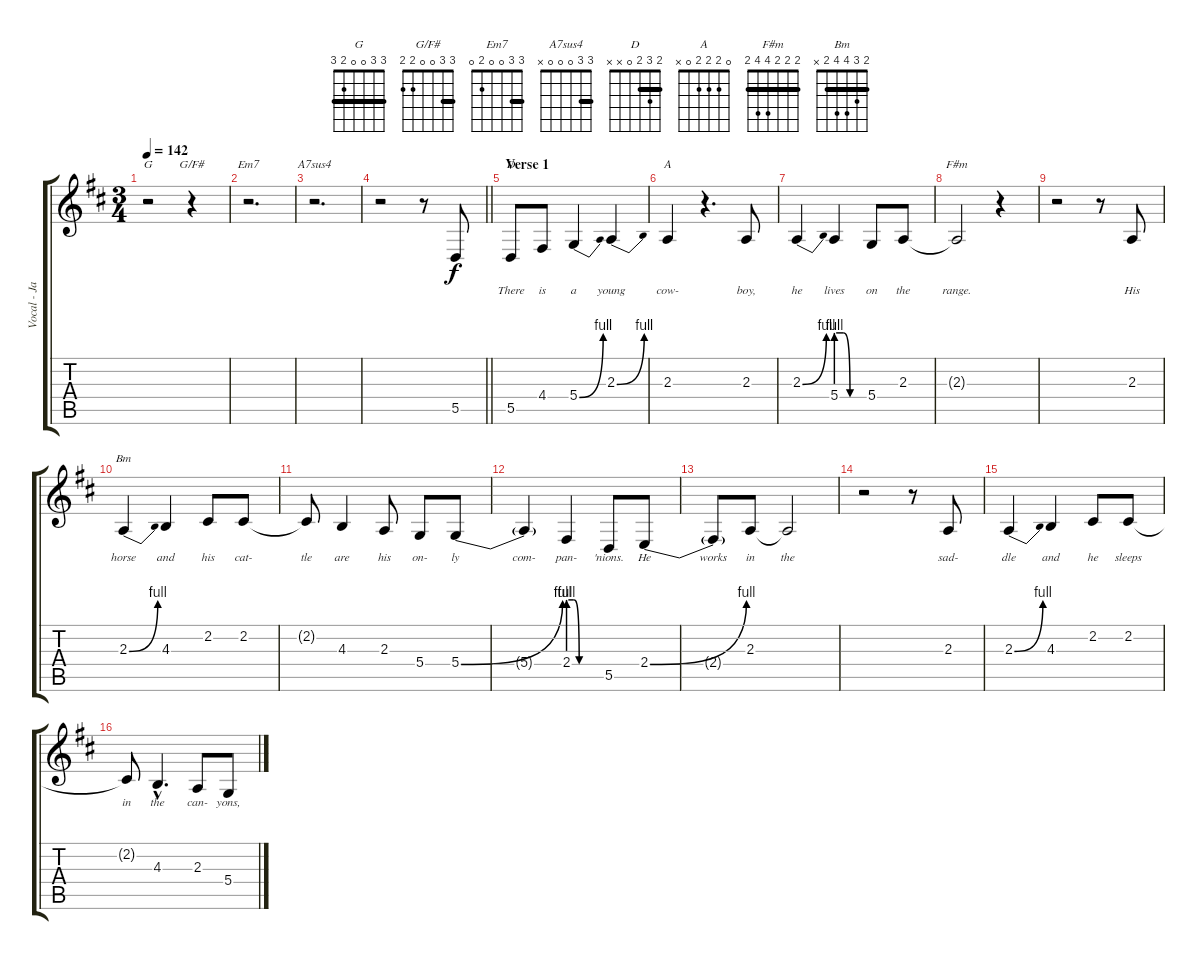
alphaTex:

\track ("Vocal - James Taylor" "Vocal - Ja") {instrument clarinet}
\staff {score tabs}
\tuning (E4 B3 G3 D3 A2 E2) {hide}
\chord ("G" 3 3 0 0 2 3) {barre 3}
\chord ("G/F#" 3 3 0 0 2 2) {barre 3}
\chord ("Em7" 3 3 0 0 2 0) {barre 3}
\chord ("A7sus4" 3 3 0 0 0 x) {barre 3}
\chord ("D" 2 3 2 0 x x) {barre 2}
\chord ("A" 0 2 2 2 0 x)
\chord ("F#m" 2 2 2 4 4 2) {barre 2}
\chord ("Bm" 2 3 4 4 2 x) {barre 2}
\ts (3 4)
\tempo 142
\clef g2
\ks d
r.2{ch "G" dy f instrument clarinet} r.4{ch "G/F#"} |
r.2{d ch "Em7"} |
r.2{d ch "A7sus4"} |
\barLineRight lightlight
r.2 r.8 5.5.8{lyrics (0 "") lyrics (1 "") lyrics (2 "") lyrics (3 "") lyrics (4 "")} |
\section ("" "Verse 1")
5.5.8{ch "D" lyrics (0 "There") lyrics (1 "") lyrics (2 "") lyrics (3 "") lyrics (4 "")} 4.4.8{lyrics (0 "is") lyrics (1 "") lyrics (2 "") lyrics (3 "") lyrics (4 "")} 5.4{be (bend 0 0 60 4)}.4{lyrics (0 "a") lyrics (1 "") lyrics (2 "") lyrics (3 "") lyrics (4 "")} 2.3{be (bend 0 0 60 4)}.4{lyrics (0 "young") lyrics (1 "") lyrics (2 "") lyrics (3 "") lyrics (4 "")} |
2.3.4{ch "A" lyrics (0 "cow-") lyrics (1 "") lyrics (2 "") lyrics (3 "") lyrics (4 "")} r.4{d} 2.3.8{lyrics (0 "boy,") lyrics (1 "") lyrics (2 "") lyrics (3 "") lyrics (4 "")} |
2.3{be (bend 0 0 60 4)}.4{lyrics (0 "he") lyrics (1 "") lyrics (2 "") lyrics (3 "") lyrics (4 "")} 5.4{be (custom 0 4 15 4 30 0 40 0 60 0)}.4{lyrics (0 "lives") lyrics (1 "") lyrics (2 "") lyrics (3 "") lyrics (4 "")} 5.4.8{lyrics (0 "on") lyrics (1 "") lyrics (2 "") lyrics (3 "") lyrics (4 "")} 2.3.8{lyrics (0 "the") lyrics (1 "") lyrics (2 "") lyrics (3 "") lyrics (4 "")} |
2.3{t}.2{ch "F#m" lyrics (0 "range.") lyrics (1 "") lyrics (2 "") lyrics (3 "") lyrics (4 "")} r.4 |
r.2 r.8 2.3.8{lyrics (0 "His") lyrics (1 "") lyrics (2 "") lyrics (3 "") lyrics (4 "")} |
2.3{be (bend 0 0 60 4)}.4{ch "Bm" lyrics (0 "horse") lyrics (1 "") lyrics (2 "") lyrics (3 "") lyrics (4 "")} 4.3.4{lyrics (0 "and") lyrics (1 "") lyrics (2 "") lyrics (3 "") lyrics (4 "")} 2.2.8{lyrics (0 "his") lyrics (1 "") lyrics (2 "") lyrics (3 "") lyrics (4 "")} 2.2.8{lyrics (0 "cat-") lyrics (1 "") lyrics (2 "") lyrics (3 "") lyrics (4 "")} |
2.2{t}.8{lyrics (0 "tle") lyrics (1 "") lyrics (2 "") lyrics (3 "") lyrics (4 "")} 4.3.4{lyrics (0 "are") lyrics (1 "") lyrics (2 "") lyrics (3 "") lyrics (4 "")} 2.3.8{lyrics (0 "his") lyrics (1 "") lyrics (2 "") lyrics (3 "") lyrics (4 "")} 5.4.8{lyrics (0 "on-") lyrics (1 "") lyrics (2 "") lyrics (3 "") lyrics (4 "")} 5.4{be (bend 0 0 60 4)}.8{lyrics (0 "ly") lyrics (1 "") lyrics (2 "") lyrics (3 "") lyrics (4 "")} |
5.4{t}.4{lyrics (0 "com-") lyrics (1 "") lyrics (2 "") lyrics (3 "") lyrics (4 "")} 2.4{be (custom 0 4 10 4 20 0 40 0 60 0)}.4{lyrics (0 "pan-") lyrics (1 "") lyrics (2 "") lyrics (3 "") lyrics (4 "")} 5.5.8{lyrics (0 "'nions.") lyrics (1 "") lyrics (2 "") lyrics (3 "") lyrics (4 "")} 2.4{be (bend 0 0 60 4)}.8{lyrics (0 "He") lyrics (1 "") lyrics (2 "") lyrics (3 "") lyrics (4 "")} |
2.4{t}.8{lyrics (0 "works") lyrics (1 "") lyrics (2 "") lyrics (3 "") lyrics (4 "")} 2.3.8{lyrics (0 "in") lyrics (1 "") lyrics (2 "") lyrics (3 "") lyrics (4 "")} 2.3{t}.2{lyrics (0 "the") lyrics (1 "") lyrics (2 "") lyrics (3 "") lyrics (4 "")} |
r.2 r.8 2.3.8{lyrics (0 "sad-") lyrics (1 "") lyrics (2 "") lyrics (3 "") lyrics (4 "")} |
2.3{be (bend 0 0 60 4)}.4{lyrics (0 "dle") lyrics (1 "") lyrics (2 "") lyrics (3 "") lyrics (4 "")} 4.3.4{lyrics (0 "and") lyrics (1 "") lyrics (2 "") lyrics (3 "") lyrics (4 "")} 2.2.8{lyrics (0 "he") lyrics (1 "") lyrics (2 "") lyrics (3 "") lyrics (4 "")} 2.2.8{lyrics (0 "sleeps") lyrics (1 "") lyrics (2 "") lyrics (3 "") lyrics (4 "")} |
2.2{t}.8{lyrics (0 "in") lyrics (1 "") lyrics (2 "") lyrics (3 "") lyrics (4 "")} 4.3{hac}.4{d lyrics (0 "the") lyrics (1 "") lyrics (2 "") lyrics (3 "") lyrics (4 "")} 2.3.8{lyrics (0 "can-") lyrics (1 "") lyrics (2 "") lyrics (3 "") lyrics (4 "")} 5.4.8{lyrics (0 "yons,") lyrics (1 "") lyrics (2 "") lyrics (3 "") lyrics (4 "")}
